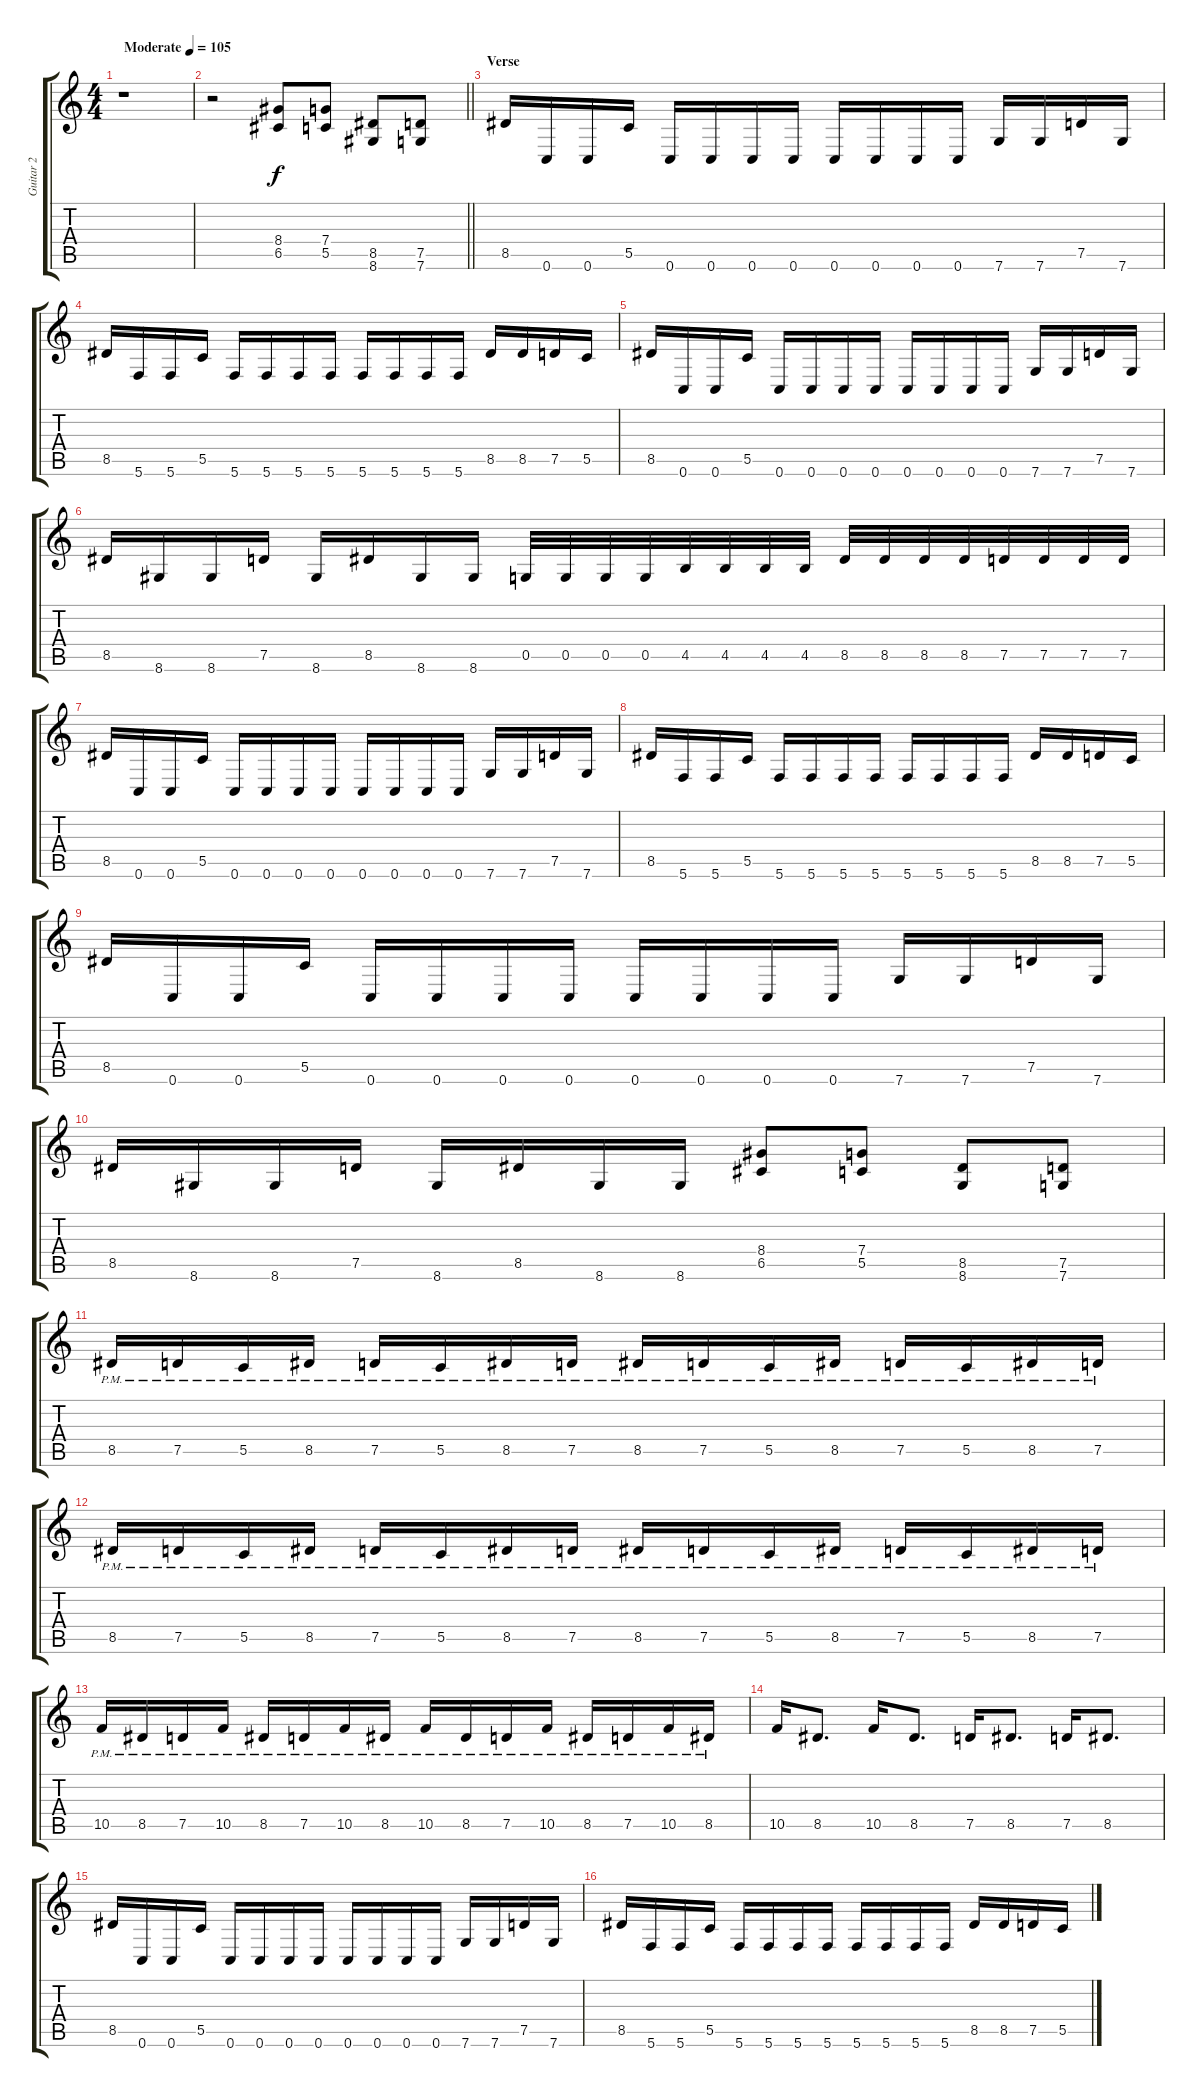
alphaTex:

\track ("Guitar 2" "Guitar 2") {instrument distortionguitar}
\staff {score tabs}
\tuning (D4 A3 F3 C3 G2 C2) {hide}
\ts (4 4)
\tempo (105 "Moderate")
\clef g2
\ks c
r.1{dy f instrument distortionguitar} |
\barLineRight lightlight
r.2 (8.4 6.5).8 (7.4 5.5).8 (8.5 8.6).8 (7.5 7.6).8 |
\section ("" "Verse")
8.5.16 0.6.16 0.6.16 5.5.16 0.6.16 0.6.16 0.6.16 0.6.16 0.6.16 0.6.16 0.6.16 0.6.16 7.6.16 7.6.16 7.5.16 7.6.16 |
8.5.16 5.6.16 5.6.16 5.5.16 5.6.16 5.6.16 5.6.16 5.6.16 5.6.16 5.6.16 5.6.16 5.6.16 8.5.16 8.5.16 7.5.16 5.5.16 |
8.5.16 0.6.16 0.6.16 5.5.16 0.6.16 0.6.16 0.6.16 0.6.16 0.6.16 0.6.16 0.6.16 0.6.16 7.6.16 7.6.16 7.5.16 7.6.16 |
8.5.16 8.6.16 8.6.16 7.5.16 8.6.16 8.5.16 8.6.16 8.6.16 0.5.32 0.5.32 0.5.32 0.5.32 4.5.32 4.5.32 4.5.32 4.5.32 8.5.32 8.5.32 8.5.32 8.5.32 7.5.32 7.5.32 7.5.32 7.5.32 |
8.5.16 0.6.16 0.6.16 5.5.16 0.6.16 0.6.16 0.6.16 0.6.16 0.6.16 0.6.16 0.6.16 0.6.16 7.6.16 7.6.16 7.5.16 7.6.16 |
8.5.16 5.6.16 5.6.16 5.5.16 5.6.16 5.6.16 5.6.16 5.6.16 5.6.16 5.6.16 5.6.16 5.6.16 8.5.16 8.5.16 7.5.16 5.5.16 |
8.5.16 0.6.16 0.6.16 5.5.16 0.6.16 0.6.16 0.6.16 0.6.16 0.6.16 0.6.16 0.6.16 0.6.16 7.6.16 7.6.16 7.5.16 7.6.16 |
8.5.16 8.6.16 8.6.16 7.5.16 8.6.16 8.5.16 8.6.16 8.6.16 (8.4 6.5).8 (7.4 5.5).8 (8.5 8.6).8 (7.5 7.6).8 |
8.5{pm}.16 7.5{pm}.16 5.5{pm}.16 8.5{pm}.16 7.5{pm}.16 5.5{pm}.16 8.5{pm}.16 7.5{pm}.16 8.5{pm}.16 7.5{pm}.16 5.5{pm}.16 8.5{pm}.16 7.5{pm}.16 5.5{pm}.16 8.5{pm}.16 7.5{pm}.16 |
8.5{pm}.16 7.5{pm}.16 5.5{pm}.16 8.5{pm}.16 7.5{pm}.16 5.5{pm}.16 8.5{pm}.16 7.5{pm}.16 8.5{pm}.16 7.5{pm}.16 5.5{pm}.16 8.5{pm}.16 7.5{pm}.16 5.5{pm}.16 8.5{pm}.16 7.5{pm}.16 |
10.5{pm}.16 8.5{pm}.16 7.5{pm}.16 10.5{pm}.16 8.5{pm}.16 7.5{pm}.16 10.5{pm}.16 8.5{pm}.16 10.5{pm}.16 8.5{pm}.16 7.5{pm}.16 10.5{pm}.16 8.5{pm}.16 7.5{pm}.16 10.5{pm}.16 8.5{pm}.16 |
10.5.16 8.5.8{d} 10.5.16 8.5.8{d} 7.5.16 8.5.8{d} 7.5.16 8.5.8{d} |
8.5.16 0.6.16 0.6.16 5.5.16 0.6.16 0.6.16 0.6.16 0.6.16 0.6.16 0.6.16 0.6.16 0.6.16 7.6.16 7.6.16 7.5.16 7.6.16 |
8.5.16 5.6.16 5.6.16 5.5.16 5.6.16 5.6.16 5.6.16 5.6.16 5.6.16 5.6.16 5.6.16 5.6.16 8.5.16 8.5.16 7.5.16 5.5.16
